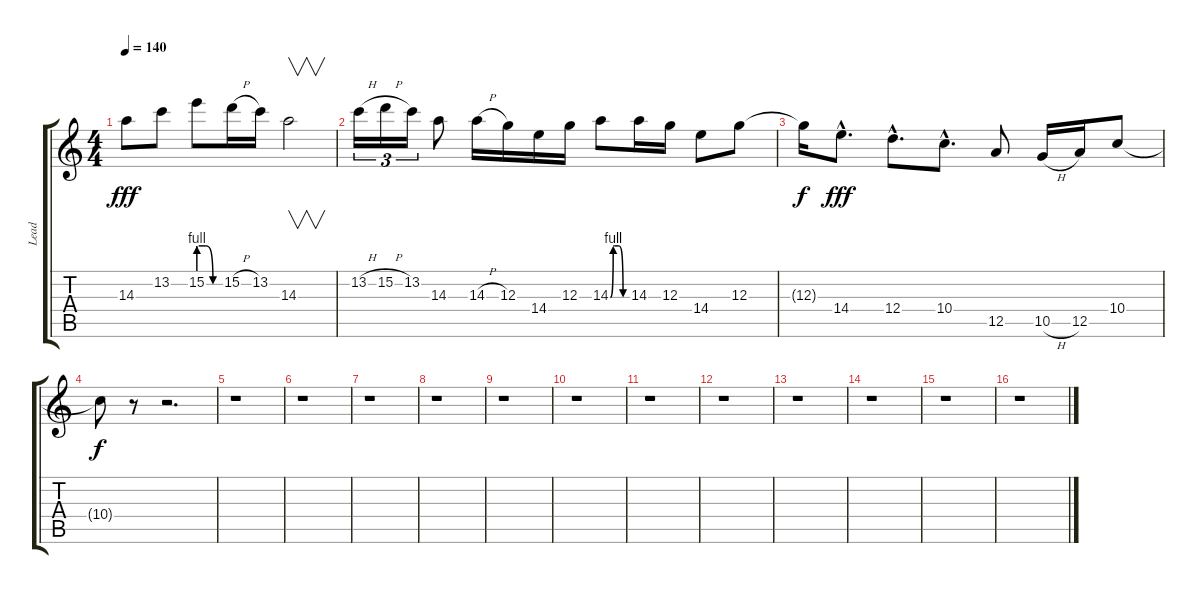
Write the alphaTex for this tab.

\track ("Lead" "Lead") {instrument overdrivenguitar}
\staff {score tabs}
\tuning (E4 B3 G3 D3 A2 E2) {hide}
\ts (4 4)
\tempo 140
\clef g2
\ks c
14.3.8{dy fff} 13.2.8 15.2{be (custom 0 4 20 4 40 0 60 0)}.8 15.2{h}.16 13.2.16 14.3.2{v} |
13.2{h}.16{tu (3 2)} 15.2{h}.16{tu (3 2)} 13.2.16{tu (3 2)} 14.3.8 14.3{h}.16 12.3.16 14.4.16 12.3.16 14.3{be (custom 0 0 10 4 15 4 30 4 45 0 60 0)}.8 14.3.16 12.3.16 14.4.8 12.3.8 |
12.3{t}.16{dy f} 14.4{hac}.8{d dy fff} 12.4{hac}.8{d} 10.4{hac}.8{d} 12.5.8 10.5{h}.16 12.5.16 10.4.8 |
10.4{t}.8{dy f} r.8 r.2{d} |
r.1 |
r.1 |
r.1 |
r.1 |
r.1 |
r.1 |
r.1 |
r.1 |
r.1 |
r.1 |
r.1 |
r.1
